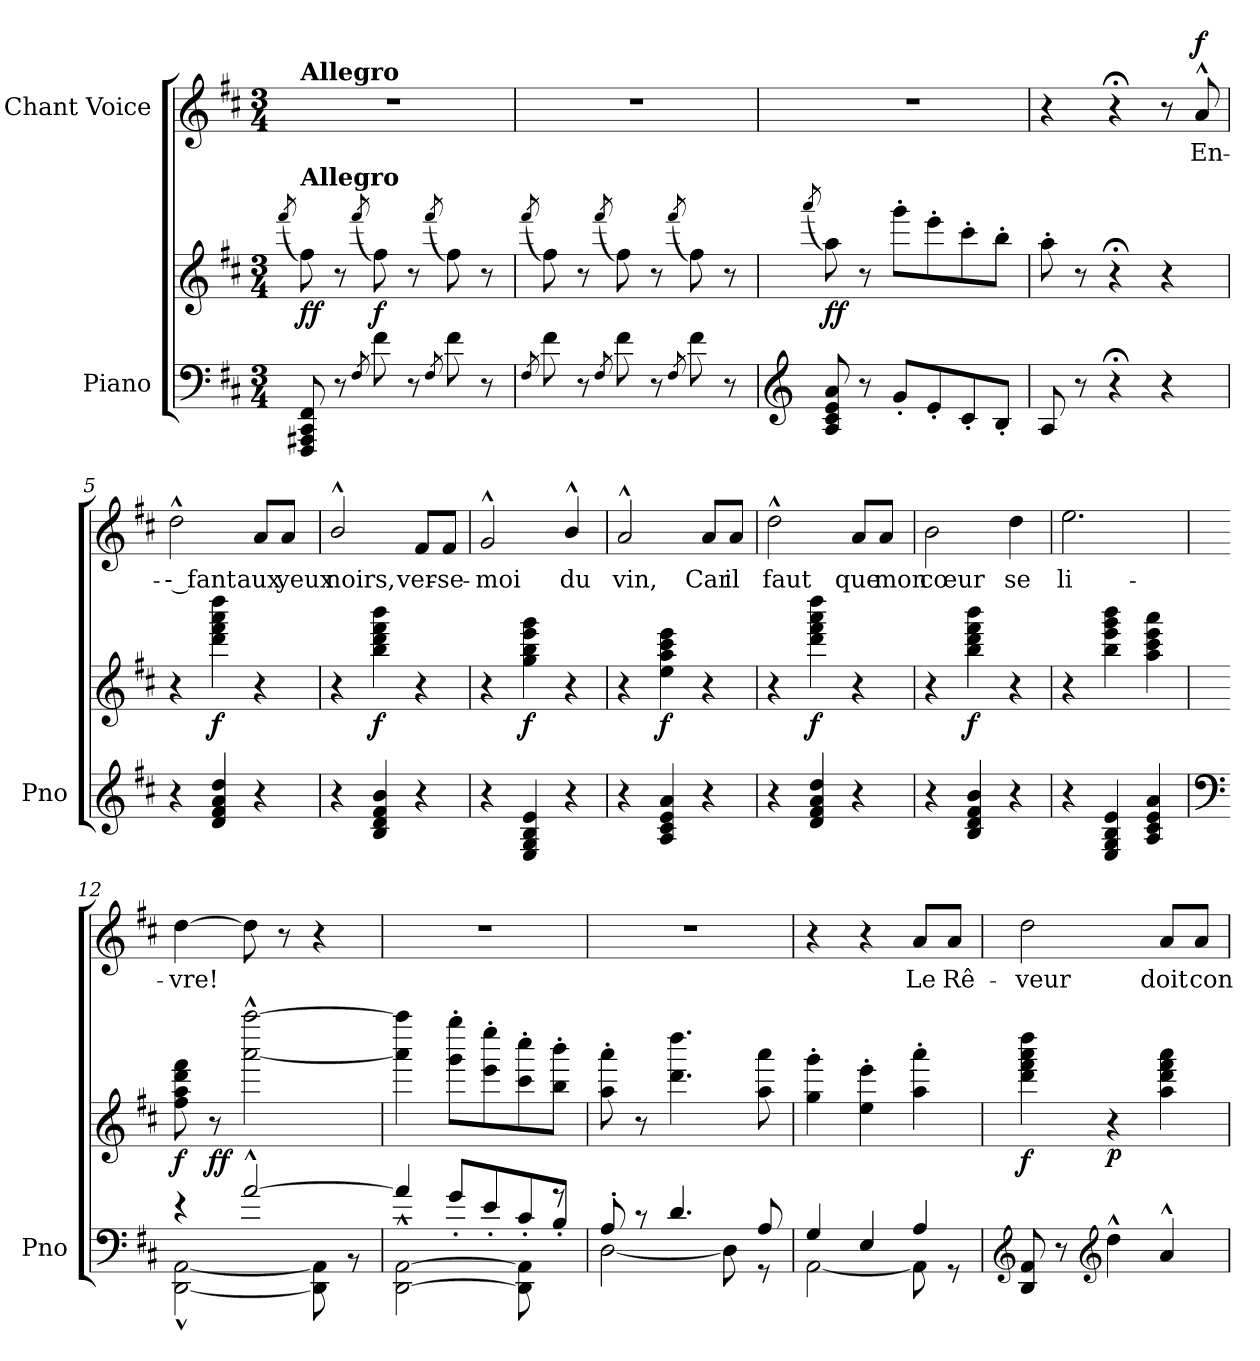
**kern	**kern	**dynam	**kern	**text	**dynam
*part2	*part2	*part2	*part1	*part1	*part1
*staff3	*staff2	*staff2/3	*staff1	*staff1	*staff1
*I"Piano	*	*	*I"Chant Voice	*	*
*I'Pno	*	*	*	*	*
*clefF4	*clefG2	*	*clefG2	*	*
*k[f#c#]	*k[f#c#]	*	*k[f#c#]	*	*
*M3/4	*M3/4	*	*M3/4	*	*
*MM168	*MM168	*	*MM168	*	*
=1	=1	=1	=1	=1	=1
.	(8qfff#/	.	.	.	.
!	!	!	!LO:TX:a:B:t=Allegro	!	!
!	!LO:TX:a:B:t=Allegro	!	!	!	!
!	!	!LO:DY:b	!	!	!
8FFF#/ 8AAA#X/ 8CC#/ 8FF#/	8ff#\)	ff	2.r	.	.
8r	8r	.	.	.	.
8qF#/	(8qfff#/	.	.	.	.
!	!	!LO:DY:b	!	!	!
8f#\	8ff#\)	f	.	.	.
8r	8r	.	.	.	.
8qF#/	(8qfff#/	.	.	.	.
8f#\	8ff#\)	.	.	.	.
8r	8r	.	.	.	.
=2	=2	=2	=2	=2	=2
8qF#/	(8qfff#/	.	.	.	.
8f#\	8ff#\)	.	2.r	.	.
8r	8r	.	.	.	.
8qF#/	(8qfff#/	.	.	.	.
8f#\	8ff#\)	.	.	.	.
8r	8r	.	.	.	.
8qF#/	(8qfff#/	.	.	.	.
8f#\	8ff#\)	.	.	.	.
8r	8r	.	.	.	.
=3	=3	=3	=3	=3	=3
*clefG2	*	*	*	*	*
.	(8qaaa/	.	.	.	.
!	!	!LO:DY:b	!	!	!
8A/ 8c#/ 8e/ 8a/	8aa\)	ff	2.r	.	.
8r	8r	.	.	.	.
8g'/L	8ggg'\L	.	.	.	.
8e'/	8eee'\	.	.	.	.
8c#'/	8ccc#'\	.	.	.	.
8B'/J	8bb'\J	.	.	.	.
=4	=4	=4	=4	=4	=4
8A/	8aa'\	.	4r	.	.
8r	8r	.	.	.	.
4r;<	4r;<	.	4r;<	.	.
4r	4r	.	8r	.	.
!	!	!	!	!LO:LY:b	!LO:DY:a
.	.	.	8a^^/	En-	f
!!LO:LB:g=z
=5	=5	=5	=5	=5	=5
!	!	!	!	!LO:LY:b	!
4r	4r	.	2dd^^\	-- fant	.
!	!	!LO:DY:b	!	!	!
4d/ 4f#/ 4a/ 4dd/	4ddd\ 4fff#\ 4aaa\ 4dddd\	f	.	.	.
!	!	!	!	!LO:LY:b	!
4r	4r	.	8a/L	aux	.
!	!	!	!	!LO:LY:b	!
.	.	.	8a/J	yeux	.
=6	=6	=6	=6	=6	=6
!	!	!	!	!LO:LY:b	!
4r	4r	.	2b^^/	noirs,	.
!	!	!LO:DY:b	!	!	!
4B/ 4d/ 4f#/ 4b/	4bb\ 4ddd\ 4fff#\ 4bbb\	f	.	.	.
!	!	!	!	!LO:LY:b	!
4r	4r	.	8f#/L	ver-	.
!	!	!	!	!LO:LY:b	!
.	.	.	8f#/J	-se-	.
=7	=7	=7	=7	=7	=7
!	!	!	!	!LO:LY:b	!
4r	4r	.	2g^^/	-moi	.
!	!	!LO:DY:b	!	!	!
4E/ 4G/ 4B/ 4e/	4gg\ 4bb\ 4eee\ 4ggg\	f	.	.	.
!	!	!	!	!LO:LY:b	!
4r	4r	.	4b^^/	du	.
=8	=8	=8	=8	=8	=8
!	!	!	!	!LO:LY:b	!
4r	4r	.	2a^^/	vin,	.
!	!	!LO:DY:b	!	!	!
4A/ 4c#/ 4e/ 4a/	4ee\ 4aa\ 4ccc#\ 4eee\	f	.	.	.
!	!	!	!	!LO:LY:b	!
4r	4r	.	8a/L	Car	.
!	!	!	!	!LO:LY:b	!
.	.	.	8a/J	il	.
=9	=9	=9	=9	=9	=9
!	!	!	!	!LO:LY:b	!
4r	4r	.	2dd^^\	faut	.
!	!	!LO:DY:b	!	!	!
4d/ 4f#/ 4a/ 4dd/	4ddd\ 4fff#\ 4aaa\ 4dddd\	f	.	.	.
!	!	!	!	!LO:LY:b	!
4r	4r	.	8a/L	que	.
!	!	!	!	!LO:LY:b	!
.	.	.	8a/J	mon	.
=10	=10	=10	=10	=10	=10
!	!	!	!	!LO:LY:b	!
4r	4r	.	2b\	cœur	.
!	!	!LO:DY:b	!	!	!
4B/ 4d/ 4f#/ 4b/	4bb\ 4ddd\ 4fff#\ 4bbb\	f	.	.	.
!	!	!	!	!LO:LY:b	!
4r	4r	.	4dd\	se	.
!!LO:LB:g=z
=11	=11	=11	=11	=11	=11
!	!	!	!	!LO:LY:b	!
4r	4r	.	2.ee\	li-	.
4E/ 4G/ 4B/ 4e/	4bb\ 4eee\ 4ggg\ 4bbb\	.	.	.	.
4A/ 4c#/ 4e/ 4a/	4aa\ 4ccc#\ 4eee\ 4aaa\	.	.	.	.
=12	=12	=12	=12	=12	=12
*clefF4	*	*	*	*	*
*^	*	*	*	*	*
!	!	!	!LO:DY:b	!	!LO:LY:b	!
4r	[2DD\^^ [2AA\^^	8ff#\ 8aa\ 8ddd\ 8fff#\	f	[4dd\	-vre!	.
!	!	!	!LO:DY:b	!	!	!
.	.	8r	ff	.	.	.
[2a^^/	.	[2aaa\^^ [2aaaa\^^	.	8dd\]	.	.
.	.	.	.	8r	.	.
.	8DD\] 8AA\]	.	.	4r	.	.
.	8r	.	.	.	.	.
=13	=13	=13	=13	=13	=13	=13
[2DD\^^ [2AA\^^	4a/]	4aaa\] 4aaaa\]	.	2.r	.	.
.	8g'>/L	8ggg\' 8gggg\'L	.	.	.	.
.	8e'>/	8eee\' 8eeee\'	.	.	.	.
8DD\] 8AA\]	8c#'>/	8ccc#\' 8cccc#\'	.	.	.	.
8r	8B'>/J	8bb\' 8bbb\'J	.	.	.	.
=14	=14	=14	=14	=14	=14	=14
8A'/	[2D\	8aa\' 8aaa\'	.	2.r	.	.
8r	.	8r	.	.	.	.
4.d/	.	4.ddd\ 4.dddd\	.	.	.	.
.	8D\]	.	.	.	.	.
8A/	8r	8aa\ 8aaa\	.	.	.	.
=15	=15	=15	=15	=15	=15	=15
4G/	[2AA\	4gg\' 4ggg\'	.	4r	.	.
4E/	.	4ee\' 4eee\'	.	4r	.	.
!	!	!	!	!	!LO:LY:b	!
4A/	8AA\]	4aa\' 4aaa\'	.	8a/L	Le	.
!	!	!	!	!	!LO:LY:b	!
.	8r	.	.	8a/J	Rê-	.
!!LO:PB:g=z
=16	=16	=16	=16	=16	=16	=16
!	!	!	!LO:DY:b	!	!LO:LY:b	!
*v	*v	*	*	*	*	*
8DD/ 8AA/	4ddd\ 4fff#\ 4aaa\ 4dddd\	f	2dd\	- veur	.
8r	.	.	.	.	.
*clefG2	*	*	*	*	*
!	!	!LO:DY:b	!	!	!
4dd^^\	4r	p	.	.	.
!	!	!	!	!LO:LY:b	!
4a^^/	4aa\ 4ddd\ 4fff#\ 4aaa\	.	8a/L	doit	.
!	!	!	!	!LO:LY:b	!
.	.	.	8a/J	con-	.
=	=	=	=	=	=
*-	*-	*-	*-	*-	*-
